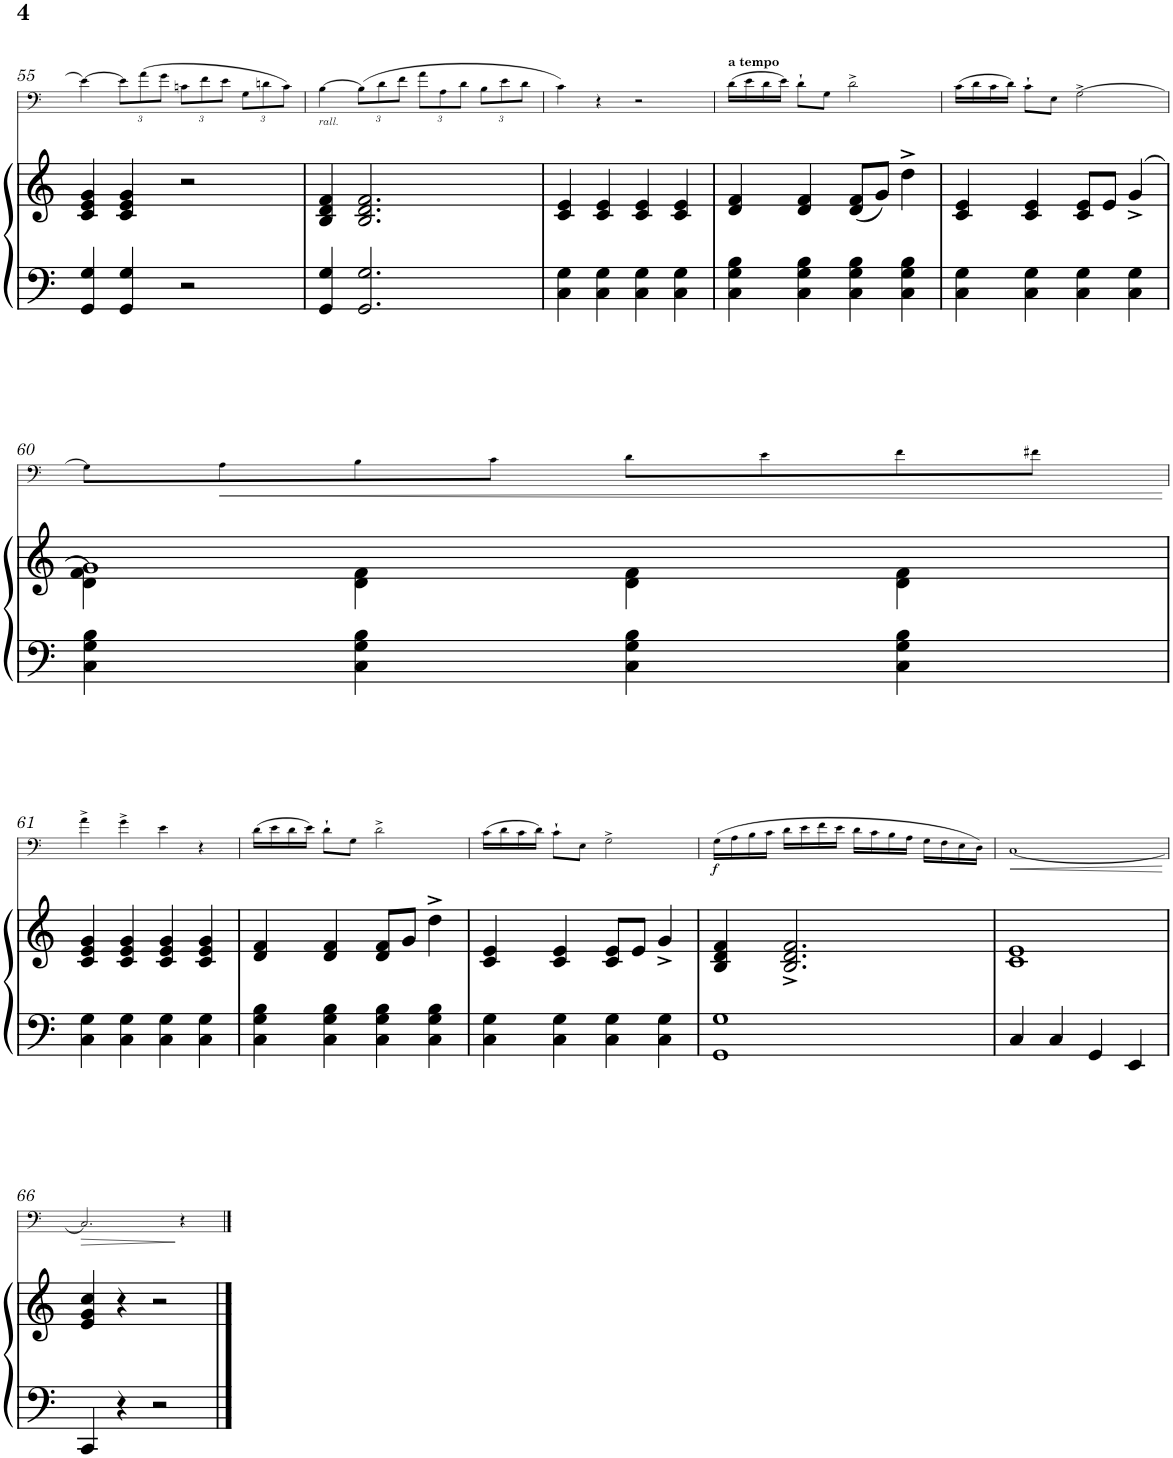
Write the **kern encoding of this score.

**kern	**kern	**kern	**dynam
*part2	*part2	*part1	*part1
*staff3	*staff2	*staff1	*staff1
*I"Piano	*	*I"Trombone	*
*I'Pno	*	*I'Trb	*
!!LO:PB:g=z
*clefF4	*clefG2	*clefF4	*
*k[]	*k[]	*k[]	*
*M4/4	*M4/4	*M4/4	*
*met(c)	*met(c)	*met(c)	*
=55	=55	=55	=55
4GG/ 4G/	4c/ 4e/ 4g/	[4e\	.
*	*	*Xbrackettup	*
4GG/ 4G/	4c/ 4e/ 4g/	12e\L]	.
.	.	(12a\	.
.	.	12g\J	.
2r	2r	12cn\L	.
.	.	12f\	.
.	.	12e\J	.
.	.	12G\L	.
.	.	12dn\	.
.	.	12c\J)	.
=56	=56	=56	=56
!	!	!LO:TX:b:i:t=rall.	!
4GG/ 4G/	4B/ 4d/ 4f/	[4B\	.
2.GG/ 2.G/	2.B/ 2.d/ 2.f/	(12B\L]	.
.	.	12d\	.
.	.	12f\J	.
.	.	12a\L	.
.	.	12A\	.
.	.	12d\J	.
.	.	12B\L	.
.	.	12e\	.
.	.	12d\J	.
=57	=57	=57	=57
4C\ 4G\	4c/ 4e/	4c\)	.
4C\ 4G\	4c/ 4e/	4r	.
4C\ 4G\	4c/ 4e/	2r	.
4C\ 4G\	4c/ 4e/	.	.
=58	=58	=58	=58
!	!	!LO:TX:a:B:t=a tempo	!
4C\ 4G\ 4B\	4d/ 4f/	(16d\LL	.
.	.	16e\	.
.	.	16d\	.
.	.	16e\JJ)	.
4C\ 4G\ 4B\	4d/ 4f/	8d`\L	.
.	.	8G\J	.
4C\ 4G\ 4B\	(8d/ 8f/L	2d^\	.
.	8g/J)	.	.
4C\ 4G\ 4B\	4dd^\	.	.
=59	=59	=59	=59
4C\ 4G\	4c/ 4e/	(16c\LL	.
.	.	16d\	.
.	.	16c\	.
.	.	16d\JJ)	.
4C\ 4G\	4c/ 4e/	8c`\L	.
.	.	8E\J	.
4C\ 4G\	8c/ 8e/L	[>2G^\	.
.	8e/J	.	.
4C\ 4G\	(4g^/	.	.
!!LO:LB:g=z
=60	=60	=60	=60
*	*^	*	*
4C\ 4G\ 4B\	4d\ 4f\)	1g	8G\L]	.
!	!	!	!	!LO:HP:b
.	.	.	8A\	<
4C\ 4G\ 4B\	4d\ 4f\	.	8B\	.
.	.	.	8c\J	.
4C\ 4G\ 4B\	4d\ 4f\	.	8d\L	.
.	.	.	8e\	.
4C\ 4G\ 4B\	4d\ 4f\	.	8f\	.
.	.	.	8f#X\J	.
*	*v	*v	*	*
.	.	.	[
!!LO:LB:g=z
=61	=61	=61	=61
4C\ 4G\	4c/ 4e/ 4g/	4a^\	.
4C\ 4G\	4c/ 4e/ 4g/	4g^\	.
4C\ 4G\	4c/ 4e/ 4g/	4e\	.
4C\ 4G\	4c/ 4e/ 4g/	4r	.
=62	=62	=62	=62
4C\ 4G\ 4B\	4d/ 4f/	(16d\LL	.
.	.	16e\	.
.	.	16d\	.
.	.	16e\JJ)	.
4C\ 4G\ 4B\	4d/ 4f/	8d`\L	.
.	.	8G\J	.
4C\ 4G\ 4B\	8d/ 8f/L	2d^\	.
.	8g/J	.	.
4C\ 4G\ 4B\	4dd^\	.	.
=63	=63	=63	=63
4C\ 4G\	4c/ 4e/	(16c\LL	.
.	.	16d\	.
.	.	16c\	.
.	.	16d\JJ)	.
4C\ 4G\	4c/ 4e/	8c`\L	.
.	.	8E\J	.
4C\ 4G\	8c/ 8e/L	2G^\	.
.	8e/J	.	.
4C\ 4G\	4g^/	.	.
=64	=64	=64	=64
!	!	!	!LO:DY:b
1GG 1G	4B/ 4d/ 4f/	(16G\LL	f
.	.	16A\	.
.	.	16B\	.
.	.	16c\JJ	.
.	2.B/^ 2.d/^ 2.f/^	16d\LL	.
.	.	16e\	.
.	.	16f\	.
.	.	16e\JJ	.
.	.	16d\LL	.
.	.	16c\	.
.	.	16B\	.
.	.	16A\JJ	.
.	.	16G\LL	.
.	.	16F\	.
.	.	16E\	.
.	.	16D\JJ)	.
=65	=65	=65	=65
!	!	!	!LO:HP:b
4C/	1c 1e	[1C	<
4C/	.	.	.
4GG/	.	.	.
4EE/	.	.	.
.	.	.	[
!!LO:LB:g=z
=66	=66	=66	=66
!	!	!	!LO:HP:b
4CC/	4e/ 4g/ 4cc/	2.C/]	>
4r	4r	.	.
2r	2r	.	.
.	.	4r	]
==	==	==	==
*-	*-	*-	*-
